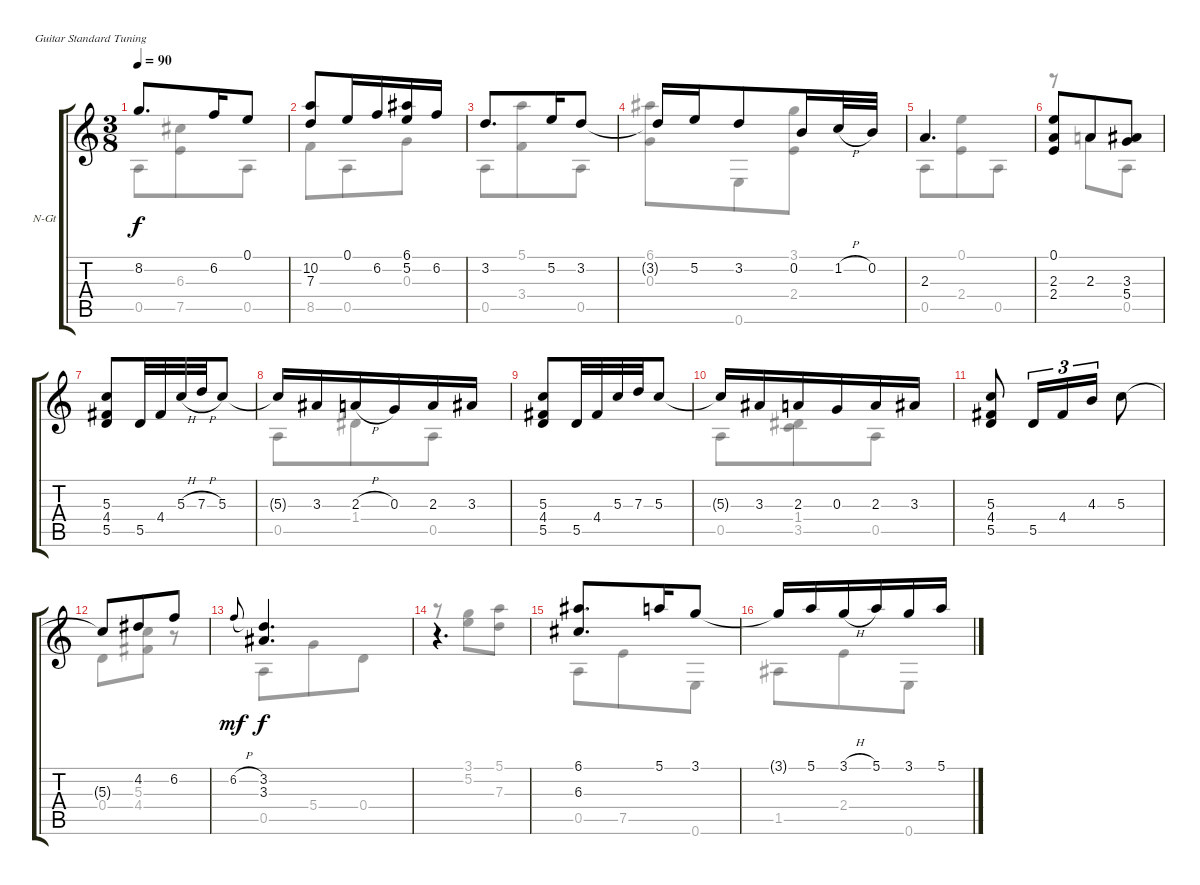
\bracketExtendMode groupsimilarinstruments
\firstSystemTrackNameOrientation horizontal
\otherSystemsTrackNameOrientation horizontal
\track ("Spur 1" "N-Gt") {instrument acousticguitarnylon}
\staff {score tabs}
\tuning (E4 B3 G3 D3 A2 E2)
\voice
\ts (3 8)
\tempo 90
\clef g2
\ks c
8.2.8{d dy f} 6.2.16 0.1.8 |
(10.2 7.3).8 0.1.16 6.2.16 (6.1 5.2).16 6.2.16 |
3.2.8{d} 5.2.16 3.2.8 |
3.2{t}.16 5.2.16 3.2.8 0.2.16 1.2{h}.32 0.2.32 |
2.3.4{d} |
(0.1 2.3 2.4).8 2.3.8 (3.3 5.4).8 |
(5.3 4.4 5.5).8 5.5.32 4.4.32 5.3{h}.32 7.3{h}.32 5.3.8 |
5.3{t}.16 3.3.16 2.3{h}.16 0.3.16 2.3.16 3.3.16 |
(5.3 4.4 5.5).8 5.5.32 4.4.32 5.3.32 7.3.32 5.3.8 |
5.3{t}.16 3.3.16 2.3.16 0.3.16 2.3.16 3.3.16 |
(5.3 4.4 5.5).8 5.5.16{tu (3 2)} 4.4.16{tu (3 2)} 4.3.16{tu (3 2)} 5.3.8 |
5.3{t}.8 4.2.8 6.2.8 |
6.2{h}.8{gr onbeat dy mf} (3.2 3.3).4{d dy f} |
r.4{d} |
(6.1 6.3).8{d} 5.1.16 3.1.8 |
3.1{t}.16 5.1.16 3.1{h}.16 5.1.16 3.1.16 5.1.16
\voice
\clef g2
\ottava regular
\simile none
\ks c
0.5.8{dy f} (6.3 7.5).8 0.5.8 |
8.5.8 0.5.8 0.3.8 |
0.5.8 (5.1 3.4).8 0.5.8 |
(6.1 0.3).8 0.6.8 (3.1 2.4).8 |
0.5.8 (0.1 2.4).8 0.5.8 |
r.8 2.3.8 0.5.8 |
|
0.5.8 1.4.8 0.5.8 |
|
0.5.8 (1.4 3.5).8 0.5.8 |
|
0.4.8 (5.3 4.4).8 r.8 |
0.5.8 5.4.8 0.4.8 |
r.8 (3.1 5.2).8 (5.1 7.3).8 |
0.5.8 7.5.8 0.6.8 |
1.5.8 2.4.8 0.6.8
